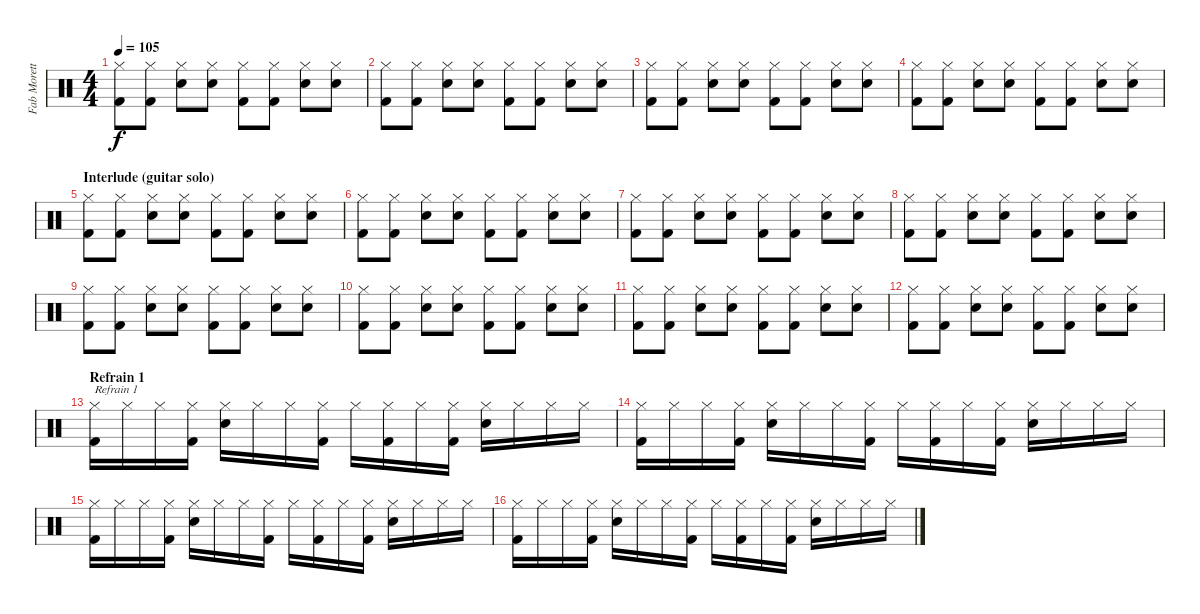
\track ("Fab Moretti" "Fab Morett") {instrument percussion}
\staff {score}
\articulation defaults
\ts (4 4)
\tempo 105
\clef neutral
\ks c
("Hi-Hat (closed)" "Kick (hit) 2").8{dy f} ("Hi-Hat (closed)" "Kick (hit) 2").8 ("Hi-Hat (closed)" "Snare (hit) 2").8 ("Hi-Hat (closed)" "Snare (hit) 2").8 ("Hi-Hat (closed)" "Kick (hit) 2").8 ("Hi-Hat (closed)" "Kick (hit) 2").8 ("Hi-Hat (closed)" "Snare (hit) 2").8 ("Hi-Hat (closed)" "Snare (hit) 2").8 |
("Hi-Hat (closed)" "Kick (hit) 2").8 ("Hi-Hat (closed)" "Kick (hit) 2").8 ("Hi-Hat (closed)" "Snare (hit) 2").8 ("Hi-Hat (closed)" "Snare (hit) 2").8 ("Hi-Hat (closed)" "Kick (hit) 2").8 ("Hi-Hat (closed)" "Kick (hit) 2").8 ("Hi-Hat (closed)" "Snare (hit) 2").8 ("Hi-Hat (closed)" "Snare (hit) 2").8 |
("Hi-Hat (closed)" "Kick (hit) 2").8 ("Hi-Hat (closed)" "Kick (hit) 2").8 ("Hi-Hat (closed)" "Snare (hit) 2").8 ("Hi-Hat (closed)" "Snare (hit) 2").8 ("Hi-Hat (closed)" "Kick (hit) 2").8 ("Hi-Hat (closed)" "Kick (hit) 2").8 ("Hi-Hat (closed)" "Snare (hit) 2").8 ("Hi-Hat (closed)" "Snare (hit) 2").8 |
("Hi-Hat (closed)" "Kick (hit) 2").8 ("Hi-Hat (closed)" "Kick (hit) 2").8 ("Hi-Hat (closed)" "Snare (hit) 2").8 ("Hi-Hat (closed)" "Snare (hit) 2").8 ("Hi-Hat (closed)" "Kick (hit) 2").8 ("Hi-Hat (closed)" "Kick (hit) 2").8 ("Hi-Hat (closed)" "Snare (hit) 2").8 ("Hi-Hat (closed)" "Snare (hit) 2").8 |
\section ("" "Interlude (guitar solo)")
("Hi-Hat (closed)" "Kick (hit) 2").8 ("Hi-Hat (closed)" "Kick (hit) 2").8 ("Hi-Hat (closed)" "Snare (hit) 2").8 ("Hi-Hat (closed)" "Snare (hit) 2").8 ("Hi-Hat (closed)" "Kick (hit) 2").8 ("Hi-Hat (closed)" "Kick (hit) 2").8 ("Hi-Hat (closed)" "Snare (hit) 2").8 ("Hi-Hat (closed)" "Snare (hit) 2").8 |
("Hi-Hat (closed)" "Kick (hit) 2").8 ("Hi-Hat (closed)" "Kick (hit) 2").8 ("Hi-Hat (closed)" "Snare (hit) 2").8 ("Hi-Hat (closed)" "Snare (hit) 2").8 ("Hi-Hat (closed)" "Kick (hit) 2").8 ("Hi-Hat (closed)" "Kick (hit) 2").8 ("Hi-Hat (closed)" "Snare (hit) 2").8 ("Hi-Hat (closed)" "Snare (hit) 2").8 |
("Hi-Hat (closed)" "Kick (hit) 2").8 ("Hi-Hat (closed)" "Kick (hit) 2").8 ("Hi-Hat (closed)" "Snare (hit) 2").8 ("Hi-Hat (closed)" "Snare (hit) 2").8 ("Hi-Hat (closed)" "Kick (hit) 2").8 ("Hi-Hat (closed)" "Kick (hit) 2").8 ("Hi-Hat (closed)" "Snare (hit) 2").8 ("Hi-Hat (closed)" "Snare (hit) 2").8 |
("Hi-Hat (closed)" "Kick (hit) 2").8 ("Hi-Hat (closed)" "Kick (hit) 2").8 ("Hi-Hat (closed)" "Snare (hit) 2").8 ("Hi-Hat (closed)" "Snare (hit) 2").8 ("Hi-Hat (closed)" "Kick (hit) 2").8 ("Hi-Hat (closed)" "Kick (hit) 2").8 ("Hi-Hat (closed)" "Snare (hit) 2").8 ("Hi-Hat (closed)" "Snare (hit) 2").8 |
("Hi-Hat (closed)" "Kick (hit) 2").8 ("Hi-Hat (closed)" "Kick (hit) 2").8 ("Hi-Hat (closed)" "Snare (hit) 2").8 ("Hi-Hat (closed)" "Snare (hit) 2").8 ("Hi-Hat (closed)" "Kick (hit) 2").8 ("Hi-Hat (closed)" "Kick (hit) 2").8 ("Hi-Hat (closed)" "Snare (hit) 2").8 ("Hi-Hat (closed)" "Snare (hit) 2").8 |
("Hi-Hat (closed)" "Kick (hit) 2").8 ("Hi-Hat (closed)" "Kick (hit) 2").8 ("Hi-Hat (closed)" "Snare (hit) 2").8 ("Hi-Hat (closed)" "Snare (hit) 2").8 ("Hi-Hat (closed)" "Kick (hit) 2").8 ("Hi-Hat (closed)" "Kick (hit) 2").8 ("Hi-Hat (closed)" "Snare (hit) 2").8 ("Hi-Hat (closed)" "Snare (hit) 2").8 |
("Hi-Hat (closed)" "Kick (hit) 2").8 ("Hi-Hat (closed)" "Kick (hit) 2").8 ("Hi-Hat (closed)" "Snare (hit) 2").8 ("Hi-Hat (closed)" "Snare (hit) 2").8 ("Hi-Hat (closed)" "Kick (hit) 2").8 ("Hi-Hat (closed)" "Kick (hit) 2").8 ("Hi-Hat (closed)" "Snare (hit) 2").8 ("Hi-Hat (closed)" "Snare (hit) 2").8 |
("Hi-Hat (closed)" "Kick (hit) 2").8 ("Hi-Hat (closed)" "Kick (hit) 2").8 ("Hi-Hat (closed)" "Snare (hit) 2").8 ("Hi-Hat (closed)" "Snare (hit) 2").8 ("Hi-Hat (closed)" "Kick (hit) 2").8 ("Hi-Hat (closed)" "Kick (hit) 2").8 ("Hi-Hat (closed)" "Snare (hit) 2").8 ("Hi-Hat (closed)" "Snare (hit) 2").8 |
\section ("" "Refrain 1")
("Hi-Hat (closed)" "Kick (hit) 2").16{txt "Refrain 1"} "Hi-Hat (closed)".16 "Hi-Hat (closed)".16 ("Hi-Hat (closed)" "Kick (hit) 2").16 ("Hi-Hat (closed)" "Snare (hit) 2").16 "Hi-Hat (closed)".16 "Hi-Hat (closed)".16 ("Hi-Hat (closed)" "Kick (hit) 2").16 "Hi-Hat (closed)".16 ("Hi-Hat (closed)" "Kick (hit) 2").16 "Hi-Hat (closed)".16 ("Hi-Hat (closed)" "Kick (hit) 2").16 ("Hi-Hat (closed)" "Snare (hit) 2").16 "Hi-Hat (closed)".16 "Hi-Hat (closed)".16 "Hi-Hat (closed)".16 |
("Hi-Hat (closed)" "Kick (hit) 2").16 "Hi-Hat (closed)".16 "Hi-Hat (closed)".16 ("Hi-Hat (closed)" "Kick (hit) 2").16 ("Hi-Hat (closed)" "Snare (hit) 2").16 "Hi-Hat (closed)".16 "Hi-Hat (closed)".16 ("Hi-Hat (closed)" "Kick (hit) 2").16 "Hi-Hat (closed)".16 ("Hi-Hat (closed)" "Kick (hit) 2").16 "Hi-Hat (closed)".16 ("Hi-Hat (closed)" "Kick (hit) 2").16 ("Hi-Hat (closed)" "Snare (hit) 2").16 "Hi-Hat (closed)".16 "Hi-Hat (closed)".16 "Hi-Hat (closed)".16 |
("Hi-Hat (closed)" "Kick (hit) 2").16 "Hi-Hat (closed)".16 "Hi-Hat (closed)".16 ("Hi-Hat (closed)" "Kick (hit) 2").16 ("Hi-Hat (closed)" "Snare (hit) 2").16 "Hi-Hat (closed)".16 "Hi-Hat (closed)".16 ("Hi-Hat (closed)" "Kick (hit) 2").16 "Hi-Hat (closed)".16 ("Hi-Hat (closed)" "Kick (hit) 2").16 "Hi-Hat (closed)".16 ("Hi-Hat (closed)" "Kick (hit) 2").16 ("Hi-Hat (closed)" "Snare (hit) 2").16 "Hi-Hat (closed)".16 "Hi-Hat (closed)".16 "Hi-Hat (closed)".16 |
("Hi-Hat (closed)" "Kick (hit) 2").16 "Hi-Hat (closed)".16 "Hi-Hat (closed)".16 ("Hi-Hat (closed)" "Kick (hit) 2").16 ("Hi-Hat (closed)" "Snare (hit) 2").16 "Hi-Hat (closed)".16 "Hi-Hat (closed)".16 ("Hi-Hat (closed)" "Kick (hit) 2").16 "Hi-Hat (closed)".16 ("Hi-Hat (closed)" "Kick (hit) 2").16 "Hi-Hat (closed)".16 ("Hi-Hat (closed)" "Kick (hit) 2").16 ("Hi-Hat (closed)" "Snare (hit) 2").16 "Hi-Hat (closed)".16 "Hi-Hat (closed)".16 "Hi-Hat (closed)".16
